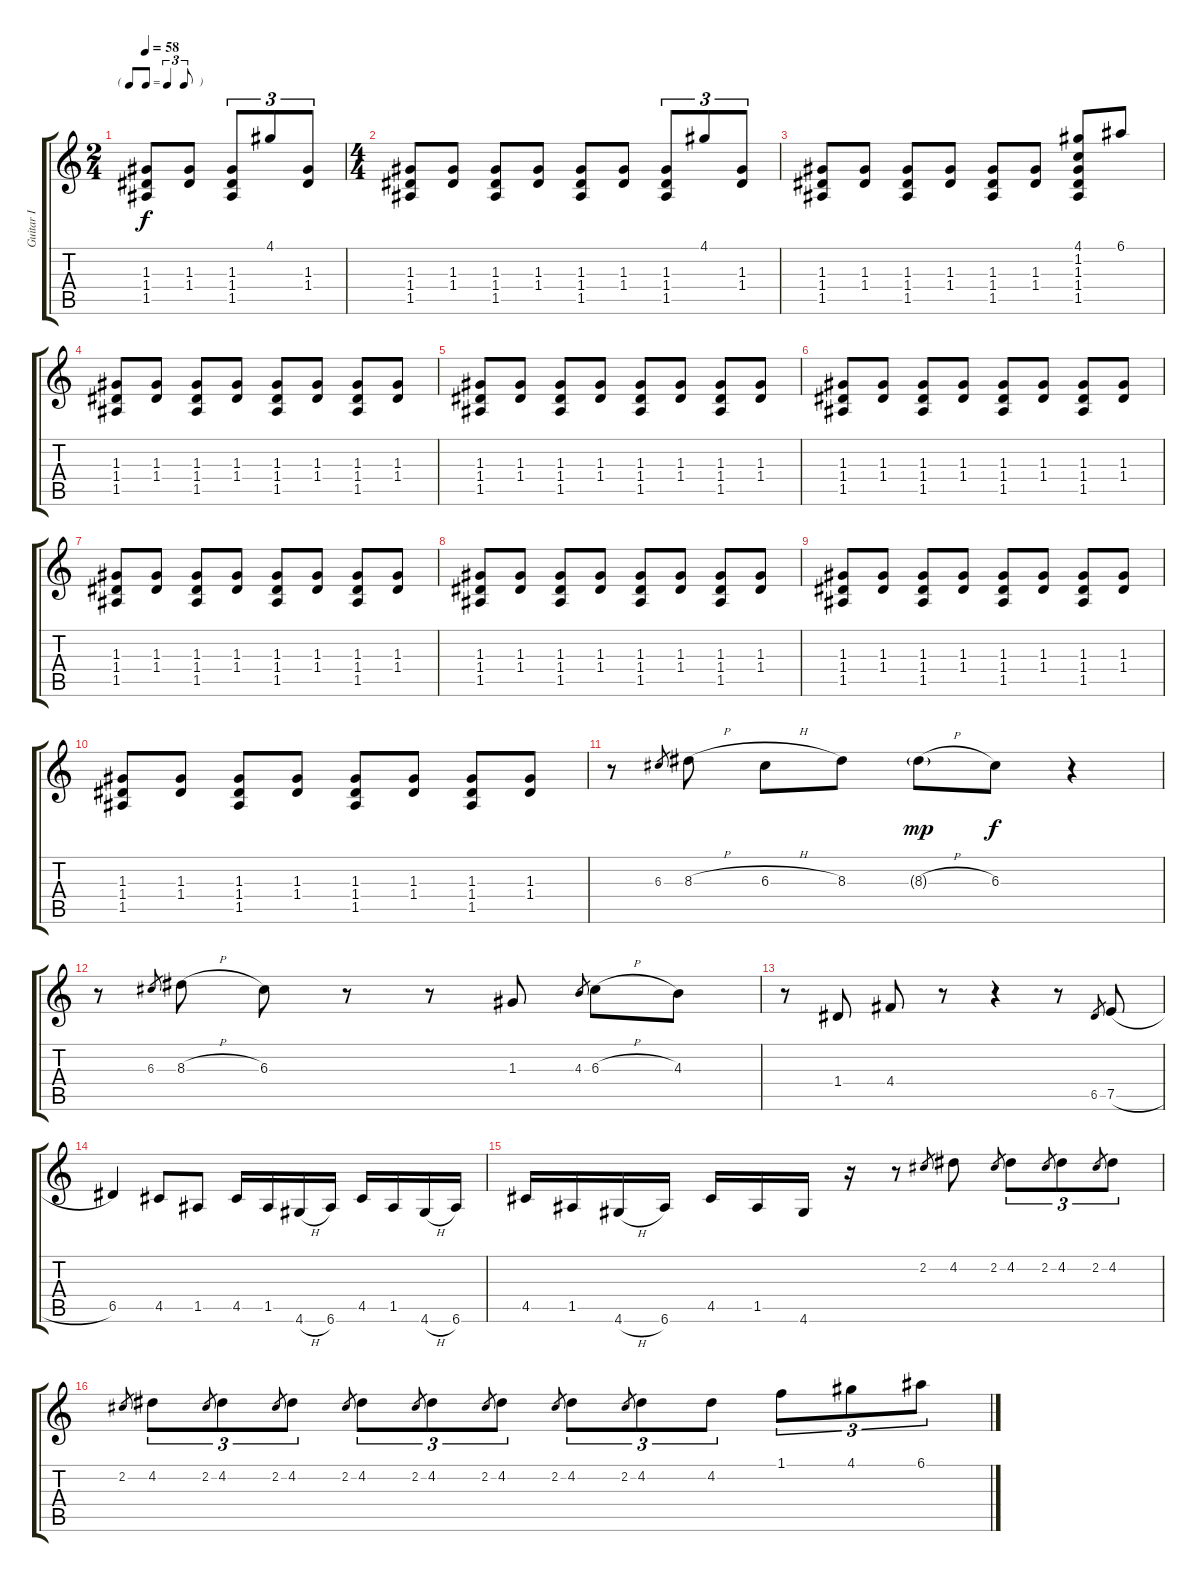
\track ("Guitar I" "Guitar I") {instrument electricguitarclean}
\staff {score tabs}
\tuning (E4 B3 G3 D3 A2 E2) {hide}
\ts (2 4)
\tf triplet8th
\tempo 58
\clef g2
\ks c
(1.3 1.4 1.5).8{dy f} (1.3 1.4).8 (1.3 1.4 1.5).8{tu (3 2)} 4.1.8{tu (3 2)} (1.3 1.4).8{tu (3 2)} |
\ts (4 4)
(1.3 1.4 1.5).8 (1.3 1.4).8 (1.3 1.4 1.5).8 (1.3 1.4).8 (1.3 1.4 1.5).8 (1.3 1.4).8 (1.3 1.4 1.5).8{tu (3 2)} 4.1.8{tu (3 2)} (1.3 1.4).8{tu (3 2)} |
(1.3 1.4 1.5).8 (1.3 1.4).8 (1.3 1.4 1.5).8 (1.3 1.4).8 (1.3 1.4 1.5).8 (1.3 1.4).8 (4.1 1.2 1.3 1.4 1.5).8 6.1.8 |
(1.3 1.4 1.5).8 (1.3 1.4).8 (1.3 1.4 1.5).8 (1.3 1.4).8 (1.3 1.4 1.5).8 (1.3 1.4).8 (1.3 1.4 1.5).8 (1.3 1.4).8 |
(1.3 1.4 1.5).8 (1.3 1.4).8 (1.3 1.4 1.5).8 (1.3 1.4).8 (1.3 1.4 1.5).8 (1.3 1.4).8 (1.3 1.4 1.5).8 (1.3 1.4).8 |
(1.3 1.4 1.5).8 (1.3 1.4).8 (1.3 1.4 1.5).8 (1.3 1.4).8 (1.3 1.4 1.5).8 (1.3 1.4).8 (1.3 1.4 1.5).8 (1.3 1.4).8 |
(1.3 1.4 1.5).8 (1.3 1.4).8 (1.3 1.4 1.5).8 (1.3 1.4).8 (1.3 1.4 1.5).8 (1.3 1.4).8 (1.3 1.4 1.5).8 (1.3 1.4).8 |
(1.3 1.4 1.5).8 (1.3 1.4).8 (1.3 1.4 1.5).8 (1.3 1.4).8 (1.3 1.4 1.5).8 (1.3 1.4).8 (1.3 1.4 1.5).8 (1.3 1.4).8 |
(1.3 1.4 1.5).8 (1.3 1.4).8 (1.3 1.4 1.5).8 (1.3 1.4).8 (1.3 1.4 1.5).8 (1.3 1.4).8 (1.3 1.4 1.5).8 (1.3 1.4).8 |
(1.3 1.4 1.5).8 (1.3 1.4).8 (1.3 1.4 1.5).8 (1.3 1.4).8 (1.3 1.4 1.5).8 (1.3 1.4).8 (1.3 1.4 1.5).8 (1.3 1.4).8 |
r.8 6.3.8{gr} 8.3{h}.8 6.3{h}.8 8.3.8 8.3{h g}.8{dy mp} 6.3.8{dy f} r.4 |
r.8 6.3.8{gr} 8.3{h}.8 6.3.8 r.8 r.8 1.3.8 4.3.8{gr} 6.3{h}.8 4.3.8 |
r.8 1.4.8 4.4.8 r.8 r.4 r.8 6.5.8{gr} 7.5{h}.8 |
6.5.4 4.5.8 1.5.8 4.5.16 1.5.16 4.6{h}.16 6.6.16 4.5.16 1.5.16 4.6{h}.16 6.6.16 |
4.5.16 1.5.16 4.6{h}.16 6.6.16 4.5.16 1.5.16 4.6.16 r.16 r.8 2.2.8{gr} 4.2.8 2.2.8{gr} 4.2.8{tu (3 2)} 2.2.8{gr} 4.2.8{tu (3 2)} 2.2.8{gr} 4.2.8{tu (3 2)} |
2.2.8{gr} 4.2.8{tu (3 2)} 2.2.8{gr} 4.2.8{tu (3 2)} 2.2.8{gr} 4.2.8{tu (3 2)} 2.2.8{gr} 4.2.8{tu (3 2)} 2.2.8{gr} 4.2.8{tu (3 2)} 2.2.8{gr} 4.2.8{tu (3 2)} 2.2.8{gr} 4.2.8{tu (3 2)} 2.2.8{gr} 4.2.8{tu (3 2)} 4.2.8{tu (3 2)} 1.1.8{tu (3 2)} 4.1.8{tu (3 2)} 6.1.8{tu (3 2)}
